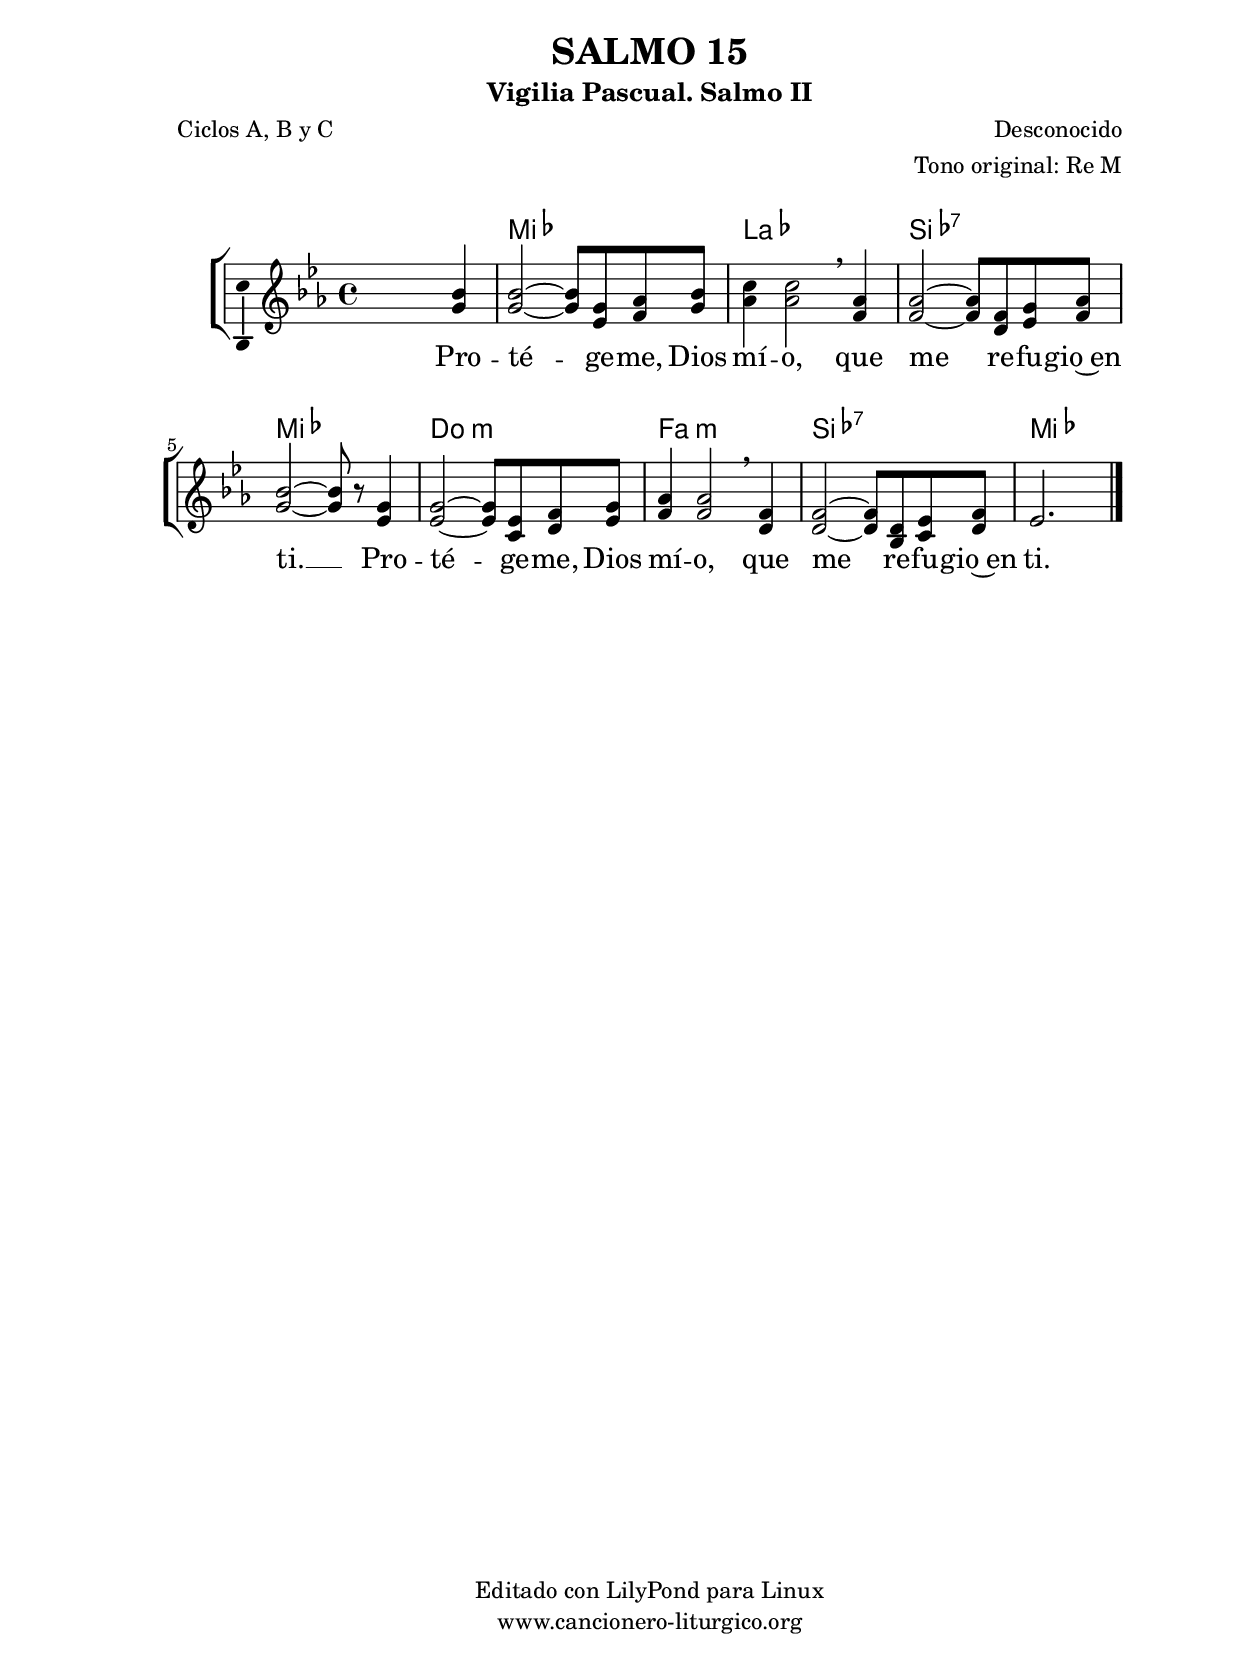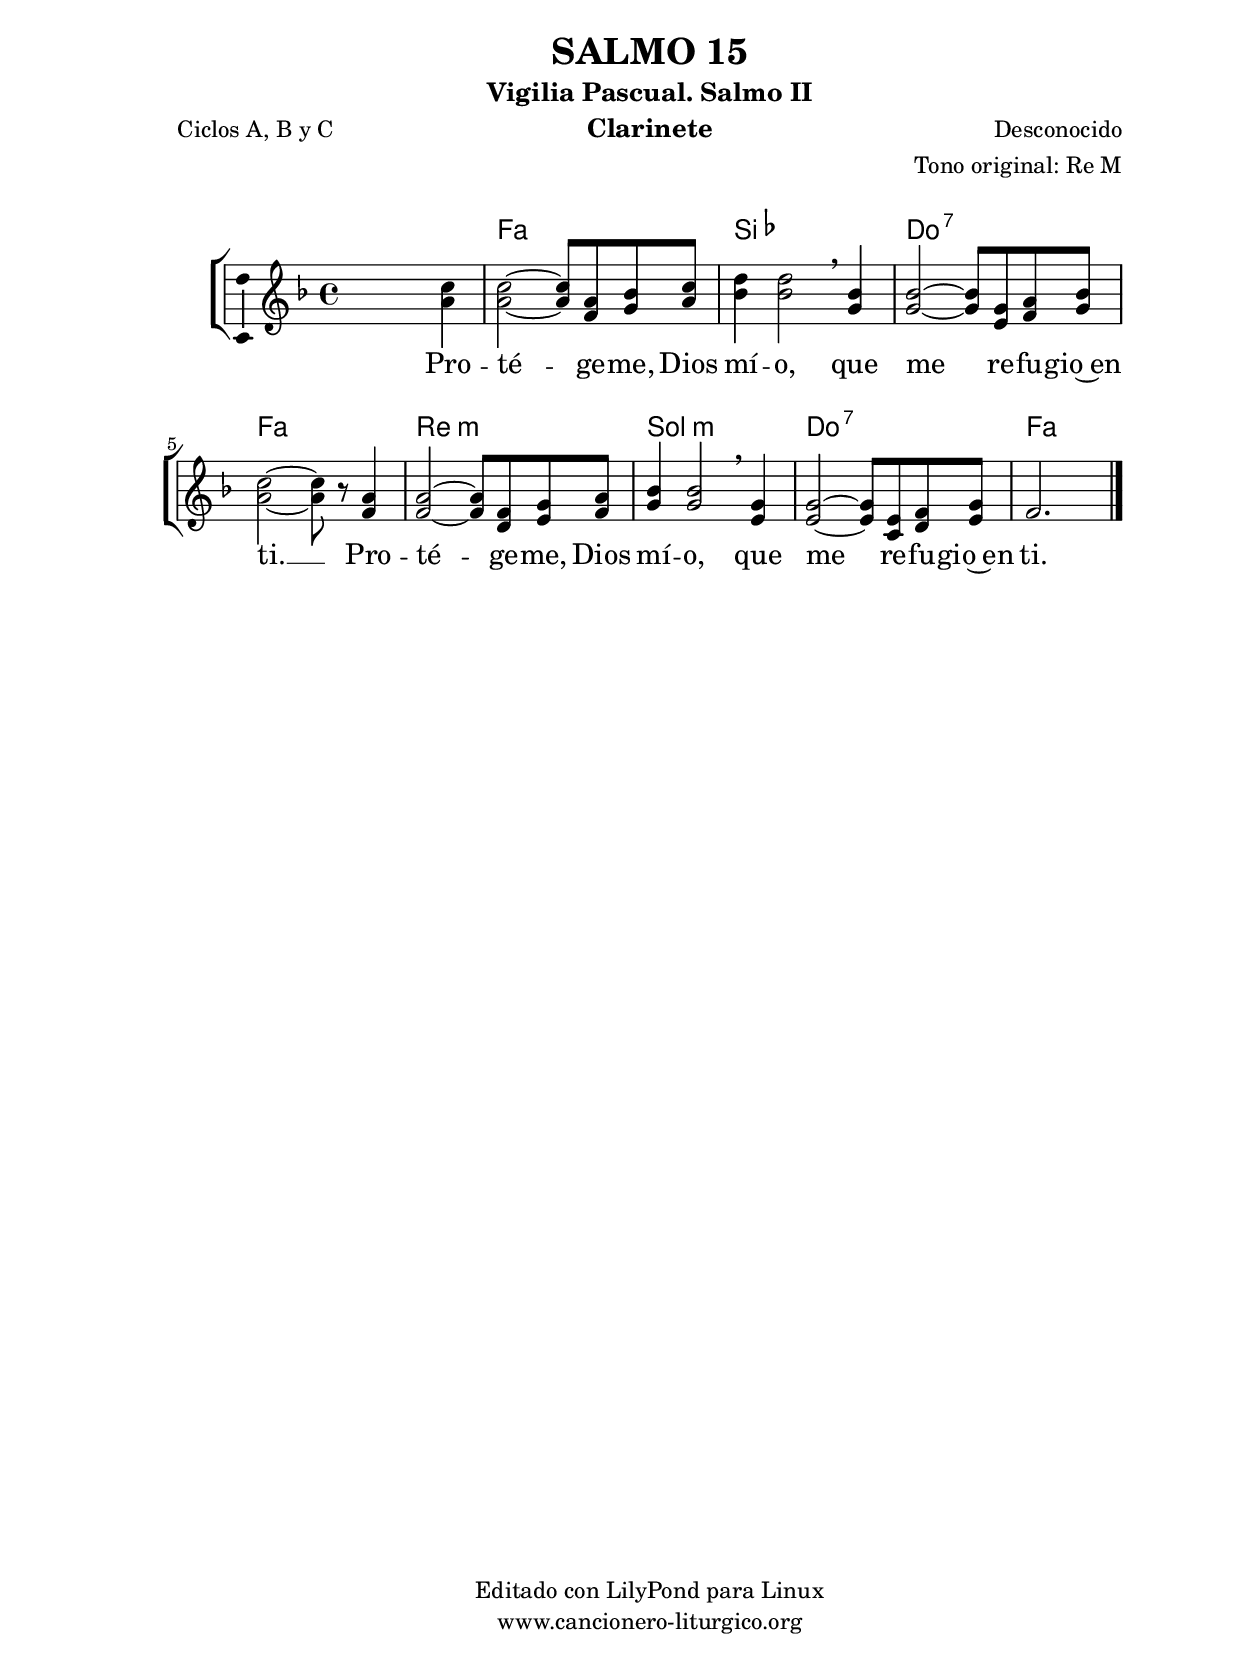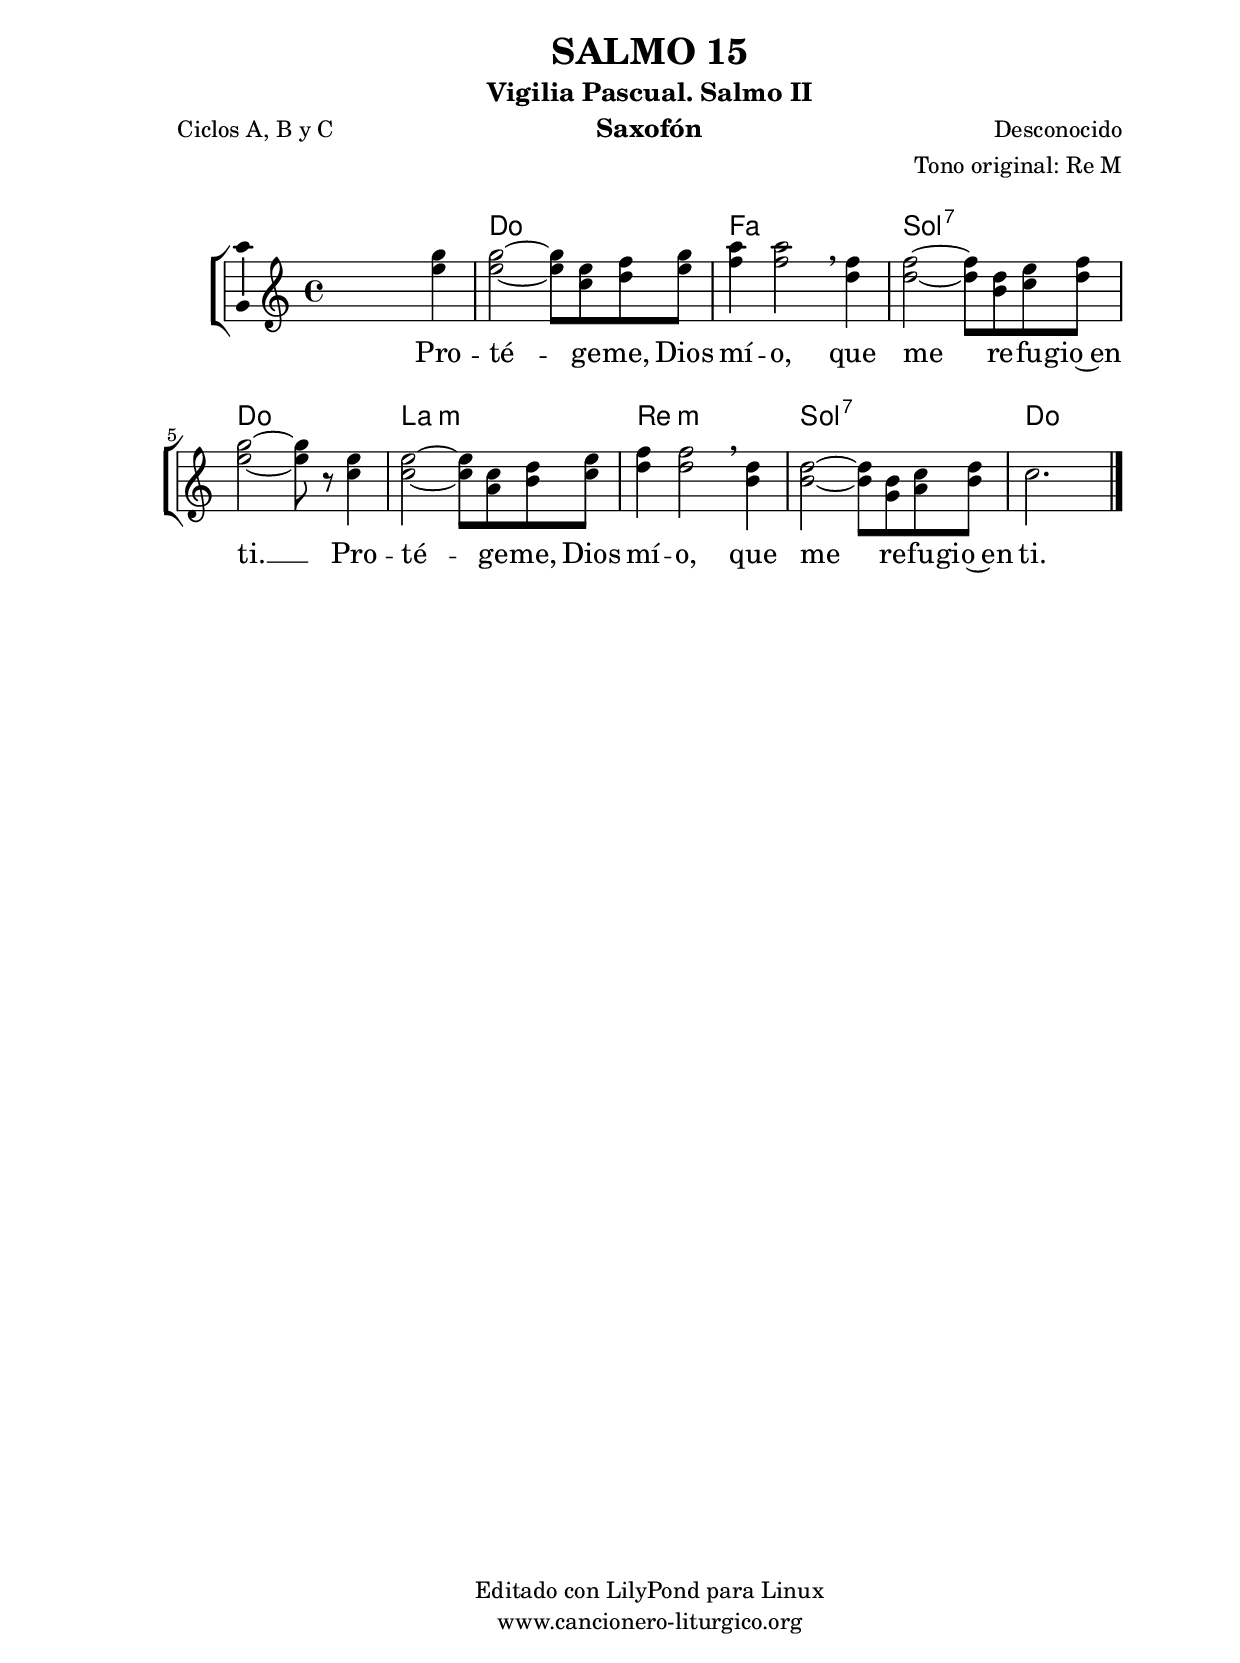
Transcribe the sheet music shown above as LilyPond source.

%
%para convertir .midi en .wav:
%timidity filename.midi -Ow -o finename.wav
%
%
%Para convertir de .wav a .mp3:
%lame -h -m j filename.wav
%
%
%para escuchar el midi:
%timidity nombrefichero.midi
%


%versión de lilypond para la que se ha escrito esta partitura:
\version "2.16.0"

	%Tamaño papel
	#(set-default-paper-size "a4")
	%Tamaño partitura
	#(set-global-staff-size 20)
	%No responde al pulsar sobre una nota
	#(ly:set-option 'point-and-click #f)

%parámetros del encabezamiento:
\header {
	title = "SALMO 15"
	subtitle = "Vigilia Pascual. Salmo II"
	composer = "Desconocido"
	poet = "Ciclos A, B y C"
	meter = ""
	arranger = "Tono original: Re M"
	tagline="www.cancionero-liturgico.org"
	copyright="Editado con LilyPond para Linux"
	tiempo = "Pascua"
	usos = "Salmo"
	letra = "Protégeme, Dios mío, que me refugio en ti."
	}

%parámetros asociados al papel:
\paper  {
	oddHeaderMarkup = \markup {\fill-line { \on-the-fly #not-first-page \fromproperty #'header:title \on-the-fly #not-first-page \fromproperty #'header:composer }}
	evenHeaderMarkup = \markup {\fill-line { \fromproperty #'header:composer \fromproperty #'header:title }}
	#(set-paper-size "a4")
	print-page-number = ##f
	first-page-number = 1
	print-first-page-number = ##f
%	head-separation = 3.0 \cm
	top-margin = 2.0 \cm
	bottom-margin = 0.5\cm
%%%	bottom-margin = -1.0\cm
	left-margin = 3.0 \cm
	line-width = 16.0 \cm 
	indent = 8\mm
	interscoreline = 2.\mm
	between-system-space = 15\mm
%	para que las partituras no llenen la hoja:
	ragged-bottom = ##t
%	idem para la última hoja:
	ragged-last-bottom = ##f
%	para que las partituras llenen el ancho del papel:
	ragged-last = ##f
	after-title-space = 2.5 \cm
%page-count=1
%system-count=8

	%Flexible Vertical Spacing
%	markup-markup-spacing =
%	#'((basic-distance . 15) (minimum-distance . 15) (padding . 3))
	markup-system-spacing =
	#'((basic-distance . 15) (minimum-distance . 15) (padding . 3))
	system-system-spacing =
	#'((basic-distance . 15) (minimum-distance . 15) (padding . 3))
	score-system-spacing =
	#'((basic-distance . 15) (minimum-distance . 15) (padding . 5))
%	top-system-spacing = % header
%	#'((basic-distance . 8) (minimum-distance . 0) (padding . 3))
%	top-markup-spacing =
%	#'((basic-distance . 20) (minimum-distance . 20) (padding . 3))
	last-bottom-spacing = % footer
	#'((basic-distance . 5) (minimum-distance . 5) (padding . 3))
%	score-markup-spacing =
%	#'((basic-distance . 16) (minimum-distance . 13) (padding . 3))

	}


%parámetros que afectan a toda la partitura:
global =  {
	%clave de sol (G):
	\clef G
	%armadura:
	\transpose d ees
	\key d \major
	\tempo 4=120
	\set Score.tempoHideNote = ##t
	}


acordes = {
	\italianChords
	\chordmode {
	\transpose d ees
{

s1
d1 g a:7 d b:m e:m a:7 d

	}
	}
}

melodia = 
	\transpose d ees
{
	\relative c'{

\time 4/4
s2 s4 <fis a>4
<fis a>2~<fis a>8 <d fis> <e g> <fis a>
<g b>4 <g b>2 \breathe <e g>4
<e g>2~<e g>8 <cis e> <d fis> <e g>
<fis a>2~<fis a>8 r8 <d fis>4
<d fis>2~<d fis>8 <b d> <cis e> <d fis>
<e g>4 <e g>2 \breathe <cis e>4
<cis e>2~<cis e>8 <a cis> <b d> <cis e>
d2. s4
	\bar "|."
	}
	}


texto = \lyricmode {
Pro -- té -- ge -- me, Dios mí -- o, que me re -- fu -- gio~en ti. __
Pro -- té -- ge -- me, Dios mí -- o, que me re -- fu -- gio~en ti.
	}


acordesStaff = \context ChordNames = acordesStaff <<
	\set chordChanges = ##t
	\acordes
	>>


vozStaff = \context Voice = vozStaff
\with {\consists "Ambitus_engraver"}
<<
%	\set Staff.instrumentName = ""
%	\set Staff.shortInstrumentName = ""
%	\set Staff.midiInstrument = #"clarinet"
%	\set Staff.midiInstrument = #"cello"
%	\set Staff.midiInstrument = #"flute"
	\set Staff.midiInstrument = #"electric guitar (jazz)"
%	\set Staff.midiInstrument = #"english horn"
%	\set Staff.midiInstrument = #"violin"
%	\set Staff.midiInstrument = #"glockenspiel"
	\set Staff.midiMinimumVolume = #0.7
	\set Staff.midiMaximumVolume = #0.9
	\global
	\melodia
	>>


textoStaff = \context Lyrics = textoStaff <<
	\lyricsto vozStaff \texto
	>>

\book {
	\score {
		\context ChoirStaff {
			\override StaffGroup.SystemStartBracket #'collapse-height = #1
			\override Score.SystemStartBar #'collapse-height = #1
			<<
			\acordesStaff
			\vozStaff
			\textoStaff
			>>
			}
		\layout {
	    		\context {
				\Lyrics
				\override LyricText #'font-size = #2
				}
	   		 \context {
				\Score
				%fontSize = #3
				\override StaffSymbol #'staff-space = #(magstep +3)
				%\override Beam #'thickness = #0.55
				%\override SpacingSpanner #'spacing-increment = #1.0
				%\override Slur #'height-limit = #1.5
				}
			}
		}
	\score {
		\unfoldRepeats
		\context ChoirStaff {
			<<
			\acordesStaff
			\vozStaff
			>>
			}
		\midi {
	  		\context {
	  			\Score
				tempoWholesPerMinute = #(ly:make-moment 70 4)
				}
			}
		}
	}

%Partitura para clarinete
#(define output-suffix "C")
\book {
	\header{
		instrument = "Clarinete"
		}
	\score {
		\context ChoirStaff {
			\override StaffGroup.SystemStartBracket #'collapse-height = #1
			\override Score.SystemStartBar #'collapse-height = #1
\transpose c d
			<<
			\acordesStaff
			\vozStaff
			\textoStaff
			>>
			}
		\layout {
	    		\context {
				\Lyrics
				\override LyricText #'font-size = #2
				}
	   		 \context {
				\Score
				%fontSize = #3
				\override StaffSymbol #'staff-space = #(magstep +3)
				%\override Beam #'thickness = #0.55
				%\override SpacingSpanner #'spacing-increment = #1.0
				%\override Slur #'height-limit = #1.5
				}
			}
		}
	}

%Partitura para saxofón
#(define output-suffix "S")
\book {
	\header{
		instrument = "Saxofón"
		}
	\score {
		\context ChoirStaff {
			\override StaffGroup.SystemStartBracket #'collapse-height = #1
			\override Score.SystemStartBar #'collapse-height = #1
\transpose c a
			<<
			\acordesStaff
			\vozStaff
			\textoStaff
			>>
			}
		\layout {
	    		\context {
				\Lyrics
				\override LyricText #'font-size = #2
				}
	   		 \context {
				\Score
				%fontSize = #3
				\override StaffSymbol #'staff-space = #(magstep +3)
				%\override Beam #'thickness = #0.55
				%\override SpacingSpanner #'spacing-increment = #1.0
				%\override Slur #'height-limit = #1.5
				}
			}
		}
	}

